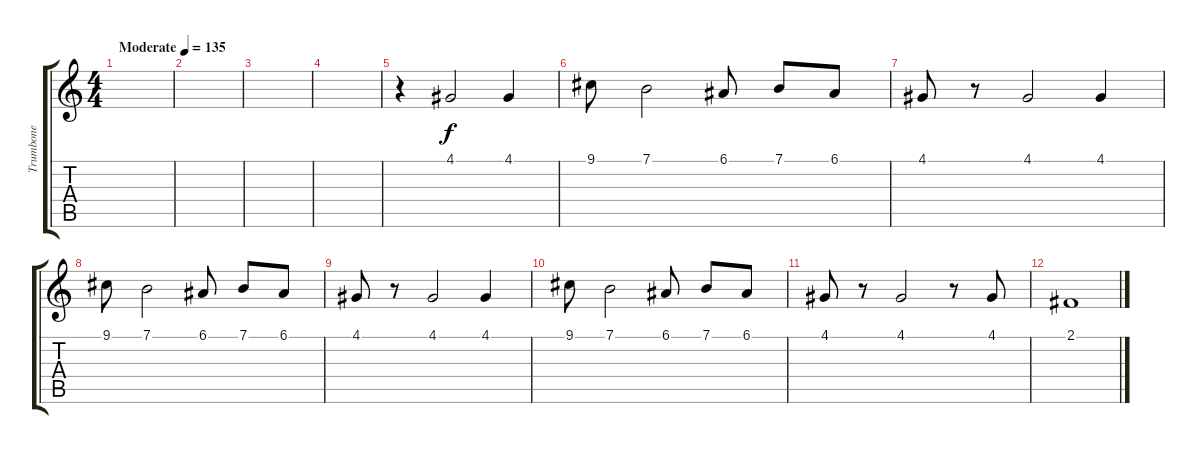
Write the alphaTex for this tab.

\track ("Trumbone" "Trumbone") {instrument trombone}
\staff {score tabs}
\tuning (E4 B3 G3 D3 A2 E2) {hide}
\ts (4 4)
\tempo (135 "Moderate")
\clef g2
\ks c
|
|
|
|
r.4 4.1.2 4.1.4 |
9.1.8 7.1.2 6.1.8 7.1.8 6.1.8 |
4.1.8 r.8 4.1.2 4.1.4 |
9.1.8 7.1.2 6.1.8 7.1.8 6.1.8 |
4.1.8 r.8 4.1.2 4.1.4 |
9.1.8 7.1.2 6.1.8 7.1.8 6.1.8 |
4.1.8 r.8 4.1.2 r.8 4.1.8 |
2.1.1
